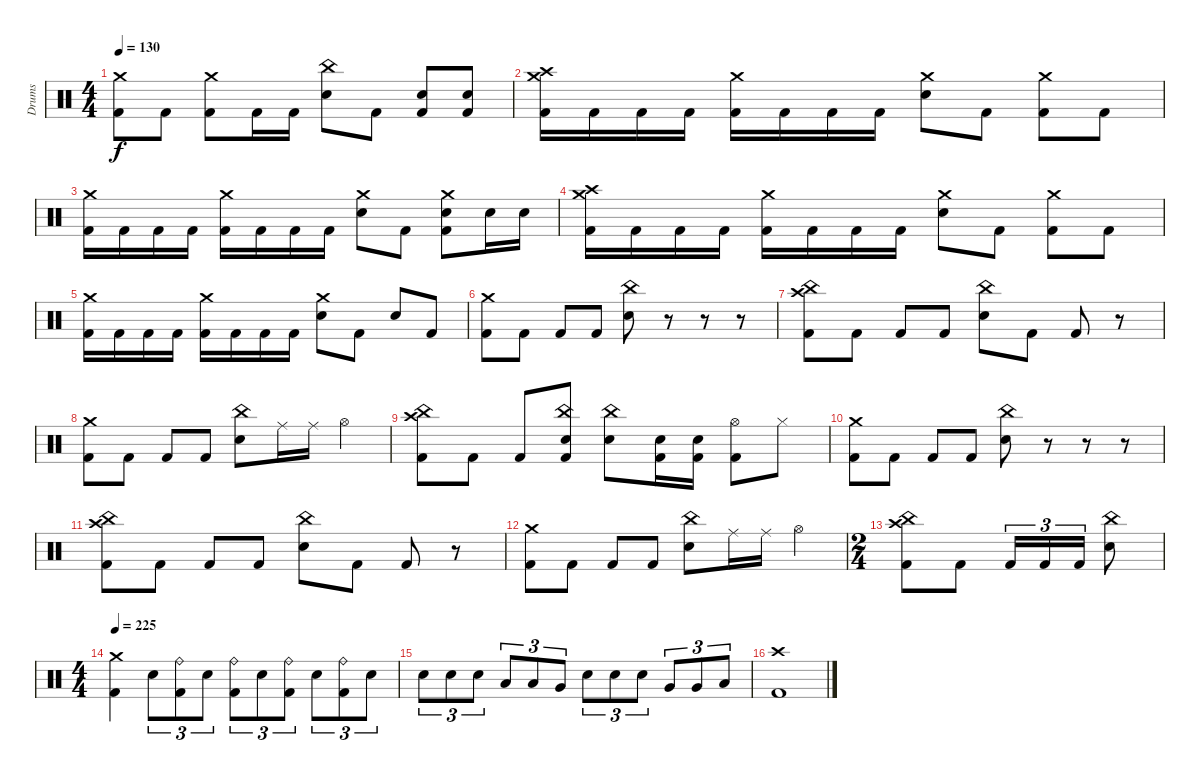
\track ("Drums" "Drums") {instrument percussion}
\staff {score}
\articulation defaults
\ts (4 4)
\tempo 130
\clef neutral
\ks c
("Crash medium (hit)" "Kick (hit) 2").8{dy f} "Kick (hit) 2".8 ("Crash medium (hit)" "Kick (hit) 2").8 "Kick (hit) 2".16 "Kick (hit) 2".16 ("China (hit)" "Snare (hit) 2").8 "Kick (hit) 2".8 ("Snare (hit) 2" "Kick (hit) 2").8 ("Snare (hit) 2" "Kick (hit) 2").8 |
("Crash medium (hit)" "Crash high (hit)" "Kick (hit) 2").16 "Kick (hit) 2".16 "Kick (hit) 2".16 "Kick (hit) 2".16 ("Crash medium (hit)" "Kick (hit) 2").16 "Kick (hit) 2".16 "Kick (hit) 2".16 "Kick (hit) 2".16 ("Crash medium (hit)" "Snare (hit) 2").8 "Kick (hit) 2".8 ("Crash medium (hit)" "Kick (hit) 2").8 "Kick (hit) 2".8 |
("Crash medium (hit)" "Kick (hit) 2").16 "Kick (hit) 2".16 "Kick (hit) 2".16 "Kick (hit) 2".16 ("Crash medium (hit)" "Kick (hit) 2").16 "Kick (hit) 2".16 "Kick (hit) 2".16 "Kick (hit) 2".16 ("Crash medium (hit)" "Snare (hit) 2").8 "Kick (hit) 2".8 ("Crash medium (hit)" "Snare (hit) 2" "Kick (hit) 2").8 "Snare (hit) 2".16 "Snare (hit) 2".16 |
("Crash medium (hit)" "Crash high (hit)" "Kick (hit) 2").16 "Kick (hit) 2".16 "Kick (hit) 2".16 "Kick (hit) 2".16 ("Crash medium (hit)" "Kick (hit) 2").16 "Kick (hit) 2".16 "Kick (hit) 2".16 "Kick (hit) 2".16 ("Crash medium (hit)" "Snare (hit) 2").8 "Kick (hit) 2".8 ("Crash medium (hit)" "Kick (hit) 2").8 "Kick (hit) 2".8 |
("Crash medium (hit)" "Kick (hit) 2").16 "Kick (hit) 2".16 "Kick (hit) 2".16 "Kick (hit) 2".16 ("Crash medium (hit)" "Kick (hit) 2").16 "Kick (hit) 2".16 "Kick (hit) 2".16 "Kick (hit) 2".16 ("Crash medium (hit)" "Snare (hit) 2").8 "Kick (hit) 2".8 "Snare (hit) 2".8 "Kick (hit) 2".8 |
("Crash medium (hit)" "Kick (hit) 2").8 "Kick (hit) 2".8 "Kick (hit) 2".8 "Kick (hit) 2".8 ("China (hit)" "Snare (hit) 2").8 r.8 r.8 r.8 |
("China (hit)" "Crash high (hit)" "Kick (hit) 2").8 "Kick (hit) 2".8 "Kick (hit) 2".8 "Kick (hit) 2".8 ("China (hit)" "Snare (hit) 2").8 "Kick (hit) 2".8 "Kick (hit) 2".8 r.8 |
("Crash medium (hit)" "Kick (hit) 2").8 "Kick (hit) 2".8 "Kick (hit) 2".8 "Kick (hit) 2".8 ("China (hit)" "Snare (hit) 2").8 "Ride (middle)".16 "Ride (middle)".16 "Hi-Hat (open)".4 |
("China (hit)" "Crash high (hit)" "Kick (hit) 2").8 "Kick (hit) 2".8 "Kick (hit) 2".8 ("China (hit)" "Snare (hit) 2" "Kick (hit) 2").8 ("China (hit)" "Snare (hit) 2").8 ("Snare (hit) 2" "Kick (hit) 2").16 ("Snare (hit) 2" "Kick (hit) 2").16 ("Hi-Hat (open)" "Kick (hit) 2").8 "Hi-Hat (closed)".8 |
("Crash medium (hit)" "Kick (hit) 2").8 "Kick (hit) 2".8 "Kick (hit) 2".8 "Kick (hit) 2".8 ("China (hit)" "Snare (hit) 2").8 r.8 r.8 r.8 |
("China (hit)" "Crash high (hit)" "Kick (hit) 2").8 "Kick (hit) 2".8 "Kick (hit) 2".8 "Kick (hit) 2".8 ("China (hit)" "Snare (hit) 2").8 "Kick (hit) 2".8 "Kick (hit) 2".8 r.8 |
("Crash medium (hit)" "Kick (hit) 2").8 "Kick (hit) 2".8 "Kick (hit) 2".8 "Kick (hit) 2".8 ("China (hit)" "Snare (hit) 2").8 "Ride (middle)".16 "Ride (middle)".16 "Hi-Hat (open)".4 |
\ts (2 4)
("China (hit)" "Crash high (hit)" "Kick (hit) 2").8 "Kick (hit) 2".8 "Kick (hit) 2".16{tu (3 2)} "Kick (hit) 2".16{tu (3 2)} "Kick (hit) 2".16{tu (3 2)} ("China (hit)" "Snare (hit) 2").8 |
\ts (4 4)
\tempo 220
\tempo 225
("Crash medium (hit)" "Kick (hit) 2").4 "Snare (hit) 2".8{tu (3 2)} ("Ride (bell)" "Kick (hit) 2").8{tu (3 2)} "Snare (hit) 2".8{tu (3 2)} ("Ride (bell)" "Kick (hit) 2").8{tu (3 2)} "Snare (hit) 2".8{tu (3 2)} ("Ride (bell)" "Kick (hit) 2").8{tu (3 2)} "Snare (hit) 2".8{tu (3 2)} ("Ride (bell)" "Kick (hit) 2").8{tu (3 2)} "Snare (hit) 2".8{tu (3 2)} |
"Snare (hit) 2".8{tu (3 2)} "Snare (hit) 2".8{tu (3 2)} "Snare (hit) 2".8{tu (3 2)} "Low Tom (hit)".8{tu (3 2)} "Low Tom (hit)".8{tu (3 2)} "Very Low Tom (hit)".8{tu (3 2)} "Snare (hit) 2".8{tu (3 2)} "Snare (hit) 2".8{tu (3 2)} "Snare (hit) 2".8{tu (3 2)} "Very Low Tom (hit)".8{tu (3 2)} "Very Low Tom (hit)".8{tu (3 2)} "Low Floor Tom (hit)".8{tu (3 2)} |
("Crash high (hit)" "Kick (hit) 2").1
